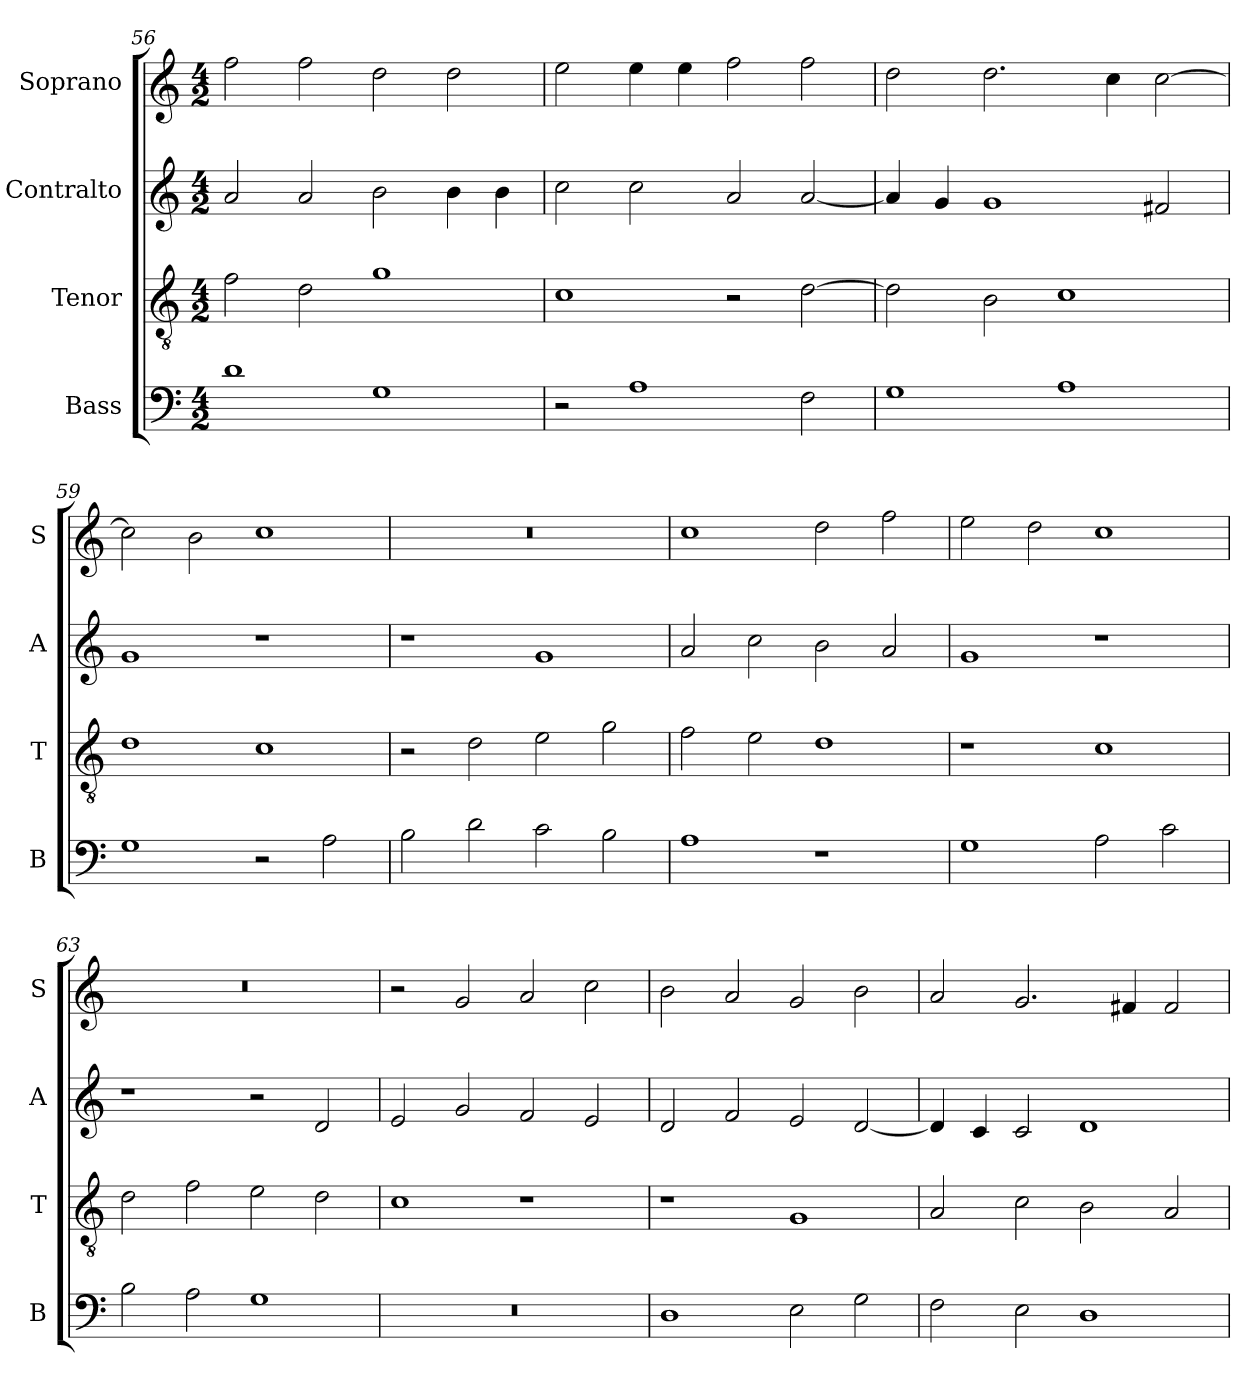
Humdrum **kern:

**kern	**kern	**kern	**kern
*part4	*part3	*part2	*part1
*staff4	*staff3	*staff2	*staff1
*I"Bass	*I"Tenor	*I"Contralto	*I"Soprano
*I'B	*I'T	*I'A	*I'S
*clefF4	*clefGv2	*clefG2	*clefG2
*k[]	*k[]	*k[]	*k[]
*G:mix	*G:mix	*G:mix	*G:mix
*M4/2	*M4/2	*M4/2	*M4/2
=56	=56	=56	=56
1d	2f	2a	2ff
.	2d	2a	2ff
1G	1g	2b	2dd
.	.	4b	2dd
.	.	4b	.
=57	=57	=57	=57
2r	1c	2cc	2ee
1A	.	2cc	4ee
.	.	.	4ee
.	2r	2a	2ff
2F	[2d	[2a	2ff
=58	=58	=58	=58
1G	2d]	4a]	2dd
.	.	4g	.
.	2B	1g	2.dd
1A	1c	.	.
.	.	.	4cc
.	.	2f#X	[2cc
=59	=59	=59	=59
1G	1d	1g	2cc]
.	.	.	2b
2r	1c	1r	1cc
2A	.	.	.
=60	=60	=60	=60
2B	2r	1r	0r
2d	2d	.	.
2c	2e	1g	.
2B	2g	.	.
=61	=61	=61	=61
1A	2f	2a	1cc
.	2e	2cc	.
1r	1d	2b	2dd
.	.	2a	2ff
=62	=62	=62	=62
1G	1r	1g	2ee
.	.	.	2dd
2A	1c	1r	1cc
2c	.	.	.
=63	=63	=63	=63
2B	2d	1r	0r
2A	2f	.	.
1G	2e	2r	.
.	2d	2d	.
=64	=64	=64	=64
0r	1c	2e	2r
.	.	2g	2g
.	1r	2f	2a
.	.	2e	2cc
=65	=65	=65	=65
1D	1r	2d	2b
.	.	2f	2a
2E	1G	2e	2g
2G	.	[2d	2b
=66	=66	=66	=66
2F	2A	4d]	2a
.	.	4c	.
2E	2c	2c	2.g
1D	2B	1d	.
.	.	.	4f#X
.	2A	.	2f#
=	=	=	=
*-	*-	*-	*-
